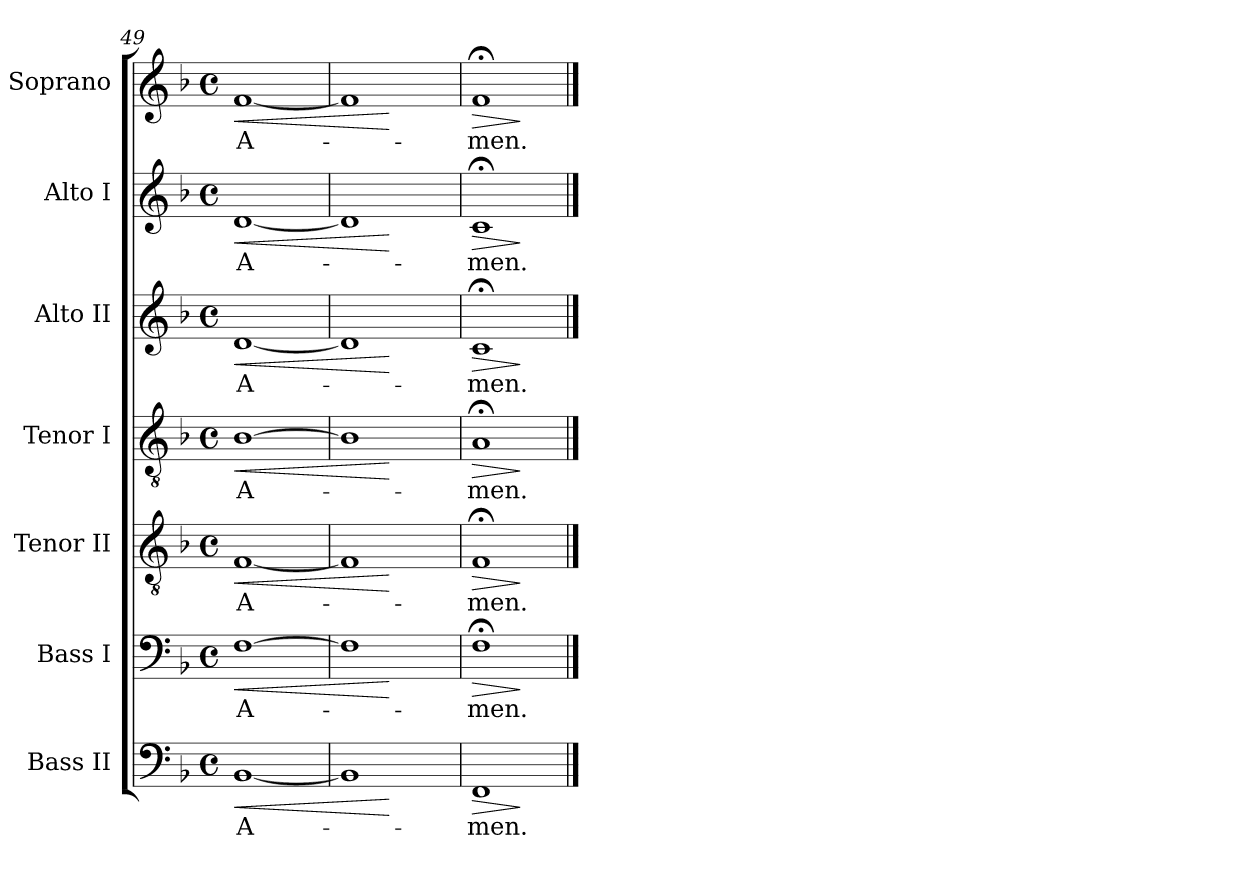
**kern	**text	**dynam	**kern	**text	**dynam	**kern	**text	**dynam	**kern	**text	**dynam	**kern	**text	**dynam	**kern	**text	**dynam	**kern	**text	**dynam
*part7	*part7	*part7	*part6	*part6	*part6	*part5	*part5	*part5	*part4	*part4	*part4	*part3	*part3	*part3	*part2	*part2	*part2	*part1	*part1	*part1
*staff7	*staff7	*staff7	*staff6	*staff6	*staff6	*staff5	*staff5	*staff5	*staff4	*staff4	*staff4	*staff3	*staff3	*staff3	*staff2	*staff2	*staff2	*staff1	*staff1	*staff1
*I"Bass II	*	*	*I"Bass I	*	*	*I"Tenor II	*	*	*I"Tenor I	*	*	*I"Alto II	*	*	*I"Alto I	*	*	*I"Soprano	*	*
*I'B.II	*	*	*I'B.I	*	*	*I'T.II	*	*	*I'T.I	*	*	*I'A.II	*	*	*I'A.I	*	*	*I'S.	*	*
*clefF4	*	*	*clefF4	*	*	*clefGv2	*	*	*clefGv2	*	*	*clefG2	*	*	*clefG2	*	*	*clefG2	*	*
*k[b-]	*	*	*k[b-]	*	*	*k[b-]	*	*	*k[b-]	*	*	*k[b-]	*	*	*k[b-]	*	*	*k[b-]	*	*
*M4/4	*	*	*M4/4	*	*	*M4/4	*	*	*M4/4	*	*	*M4/4	*	*	*M4/4	*	*	*M4/4	*	*
*met(c)	*	*	*met(c)	*	*	*met(c)	*	*	*met(c)	*	*	*met(c)	*	*	*met(c)	*	*	*met(c)	*	*
=49	=49	=49	=49	=49	=49	=49	=49	=49	=49	=49	=49	=49	=49	=49	=49	=49	=49	=49	=49	=49
!	!LO:LY:b	!LO:HP:b	!	!LO:LY:b	!LO:HP:b	!	!LO:LY:b	!LO:HP:b	!	!LO:LY:b	!LO:HP:b	!	!LO:LY:b	!LO:HP:b	!	!LO:LY:b	!LO:HP:b	!	!LO:LY:b	!LO:HP:b
[1BB-	A-	<	[1F	A-	<	[1F	A-	<	[1B-	A-	<	[1d	A-	<	[1d	A-	<	[1f	A-	<
=50	=50	=50	=50	=50	=50	=50	=50	=50	=50	=50	=50	=50	=50	=50	=50	=50	=50	=50	=50	=50
1BB-]	.	.	1F]	.	.	1F]	.	.	1B-]	.	.	1d]	.	.	1d]	.	.	1f]	.	.
.	.	[	.	.	[	.	.	[	.	.	[	.	.	[	.	.	[	.	.	[
!!LO:PB:g=z
=51	=51	=51	=51	=51	=51	=51	=51	=51	=51	=51	=51	=51	=51	=51	=51	=51	=51	=51	=51	=51
!	!LO:LY:b	!LO:HP:b	!	!LO:LY:b	!LO:HP:b	!	!LO:LY:b	!LO:HP:b	!	!LO:LY:b	!LO:HP:b	!	!LO:LY:b	!LO:HP:b	!	!LO:LY:b	!LO:HP:b	!	!LO:LY:b	!LO:HP:b
1FF	-men.	>	1F;<	-men.	>	1F;<	-men.	>	1A;<	-men.	>	1c;<	-men.	>	1c;<	-men.	>	1f;<	-men.	>
.	.	]	.	.	]	.	.	]	.	.	]	.	.	]	.	.	]	.	.	]
==	==	==	==	==	==	==	==	==	==	==	==	==	==	==	==	==	==	==	==	==
*-	*-	*-	*-	*-	*-	*-	*-	*-	*-	*-	*-	*-	*-	*-	*-	*-	*-	*-	*-	*-
